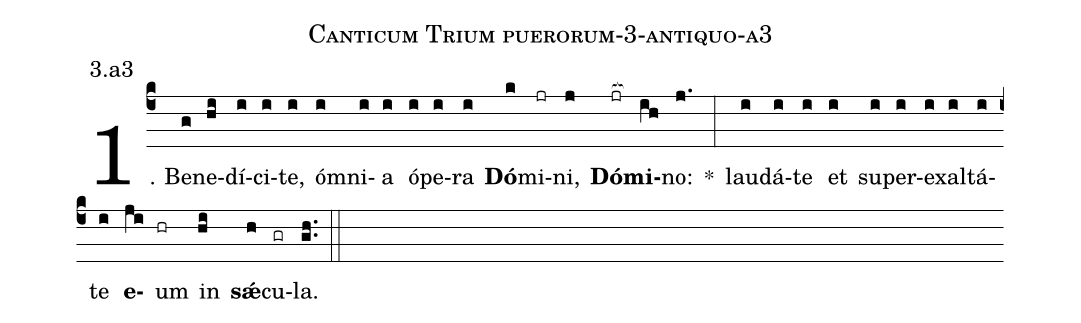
name: Canticum Trium puerorum-3-antiquo-a3;
annotation: 3.a3;
%%
(c4)1. Be(g)ne(hi)dí(i)ci(i)te,(i) óm(i)ni(i)a(i) ó(i)pe(i)ra(i) <b>Dó</b>(k)mi(jr)ni,(j) <b>Dó</b>(jr[ocb:1{])<b>mi</b>(ih[ocb:0}])no:(j.) *(:) lau(i)dá(i)te(i) et(i) su(i)per(i)ex(i)al(i)tá(i)te(i) <b>e</b>(ji)um(hr) in(hi) <b>sǽ</b>(h)cu(gr)la.(gh..) (::)
